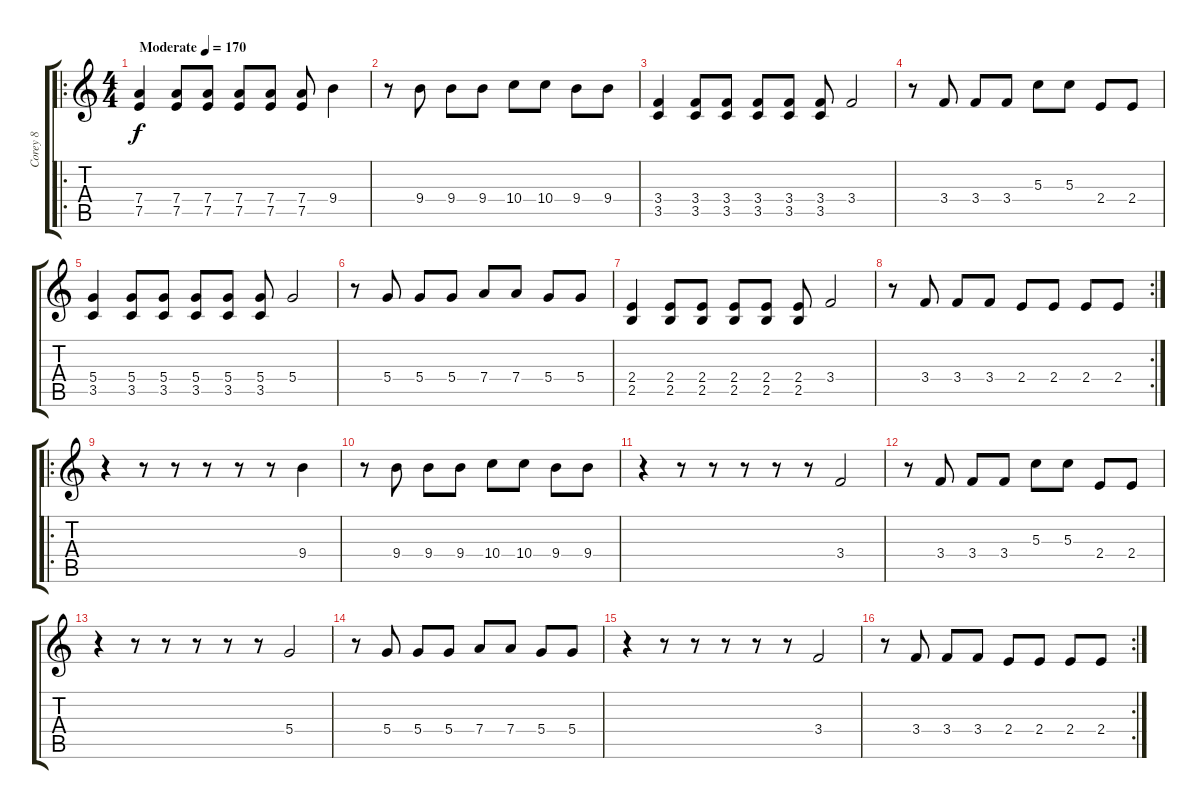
\track ("Corey 8" "Corey 8") {instrument overdrivenguitar}
\staff {score tabs}
\tuning (E4 B3 G3 D3 A2 E2) {hide}
\ro
\ts (4 4)
\tempo (170 "Moderate")
\clef g2
\ks c
(7.4 7.5).4{dy f instrument overdrivenguitar} (7.4 7.5).8 (7.4 7.5).8 (7.4 7.5).8 (7.4 7.5).8 (7.4 7.5).8 9.4.4 |
r.8 9.4.8 9.4.8 9.4.8 10.4.8 10.4.8 9.4.8 9.4.8 |
(3.4 3.5).4 (3.4 3.5).8 (3.4 3.5).8 (3.4 3.5).8 (3.4 3.5).8 (3.4 3.5).8 3.4.2 |
r.8 3.4.8 3.4.8 3.4.8 5.3.8 5.3.8 2.4.8 2.4.8 |
(5.4 3.5).4 (5.4 3.5).8 (5.4 3.5).8 (5.4 3.5).8 (5.4 3.5).8 (5.4 3.5).8 5.4.2 |
r.8 5.4.8 5.4.8 5.4.8 7.4.8 7.4.8 5.4.8 5.4.8 |
(2.4 2.5).4 (2.4 2.5).8 (2.4 2.5).8 (2.4 2.5).8 (2.4 2.5).8 (2.4 2.5).8 3.4.2 |
\rc 2
r.8 3.4.8 3.4.8 3.4.8 2.4.8 2.4.8 2.4.8 2.4.8 |
\ro
r.4 r.8 r.8 r.8 r.8 r.8 9.4.4 |
r.8 9.4.8 9.4.8 9.4.8 10.4.8 10.4.8 9.4.8 9.4.8 |
r.4 r.8 r.8 r.8 r.8 r.8 3.4.2 |
r.8 3.4.8 3.4.8 3.4.8 5.3.8 5.3.8 2.4.8 2.4.8 |
r.4 r.8 r.8 r.8 r.8 r.8 5.4.2 |
r.8 5.4.8 5.4.8 5.4.8 7.4.8 7.4.8 5.4.8 5.4.8 |
r.4 r.8 r.8 r.8 r.8 r.8 3.4.2 |
\rc 2
r.8 3.4.8 3.4.8 3.4.8 2.4.8 2.4.8 2.4.8 2.4.8
